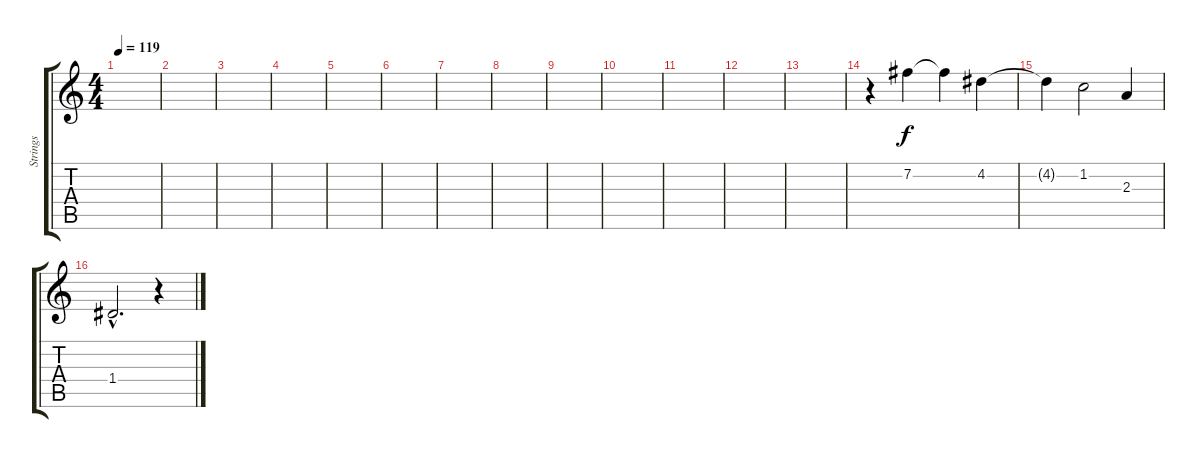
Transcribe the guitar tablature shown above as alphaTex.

\track ("Strings" "Strings") {instrument stringensemble1}
\staff {score tabs}
\tuning (E5 B4 G4 D4 A3 E3) {hide}
\ts (4 4)
\tempo 119
\clef g2
\ks c
|
|
|
|
|
|
|
|
|
|
|
|
|
r.4 7.2.4 7.2{t}.4 4.2.4 |
4.2{t}.4 1.2.2 2.3.4 |
1.4{hac}.2{d} r.4
